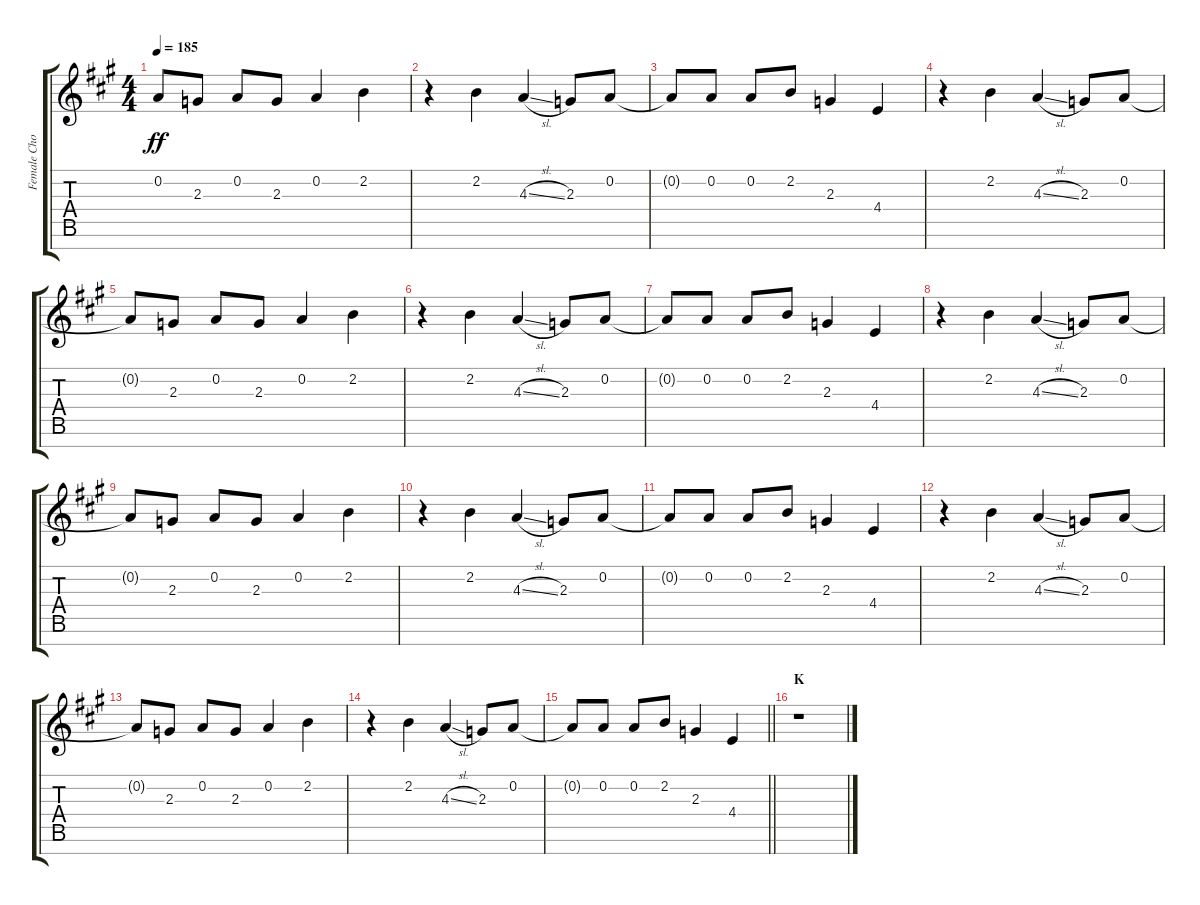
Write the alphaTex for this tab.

\track ("Female Chorus I" "Female Cho") {instrument voiceoohs}
\staff {score tabs}
\tuning (D5 A4 F4 C4 G3 D3 A2) {hide}
\ts (4 4)
\tempo 185
\clef g2
\ks a
0.2{t}.8{dy ff} 2.3.8 0.2.8 2.3.8 0.2.4 2.2.4 |
r.4 2.2.4 4.3{sl}.4 2.3.8 0.2.8 |
0.2{t}.8 0.2.8 0.2.8 2.2.8 2.3.4 4.4.4 |
r.4 2.2.4 4.3{sl}.4 2.3.8 0.2.8 |
0.2{t}.8 2.3.8 0.2.8 2.3.8 0.2.4 2.2.4 |
r.4 2.2.4 4.3{sl}.4 2.3.8 0.2.8 |
0.2{t}.8 0.2.8 0.2.8 2.2.8 2.3.4 4.4.4 |
r.4 2.2.4 4.3{sl}.4 2.3.8 0.2.8 |
0.2{t}.8 2.3.8 0.2.8 2.3.8 0.2.4 2.2.4 |
r.4 2.2.4 4.3{sl}.4 2.3.8 0.2.8 |
0.2{t}.8 0.2.8 0.2.8 2.2.8 2.3.4 4.4.4 |
r.4 2.2.4 4.3{sl}.4 2.3.8 0.2.8 |
0.2{t}.8 2.3.8 0.2.8 2.3.8 0.2.4 2.2.4 |
r.4 2.2.4 4.3{sl}.4 2.3.8 0.2.8 |
\barLineRight lightlight
0.2{t}.8 0.2.8 0.2.8 2.2.8 2.3.4 4.4.4 |
\section ("" "K")
r.1
